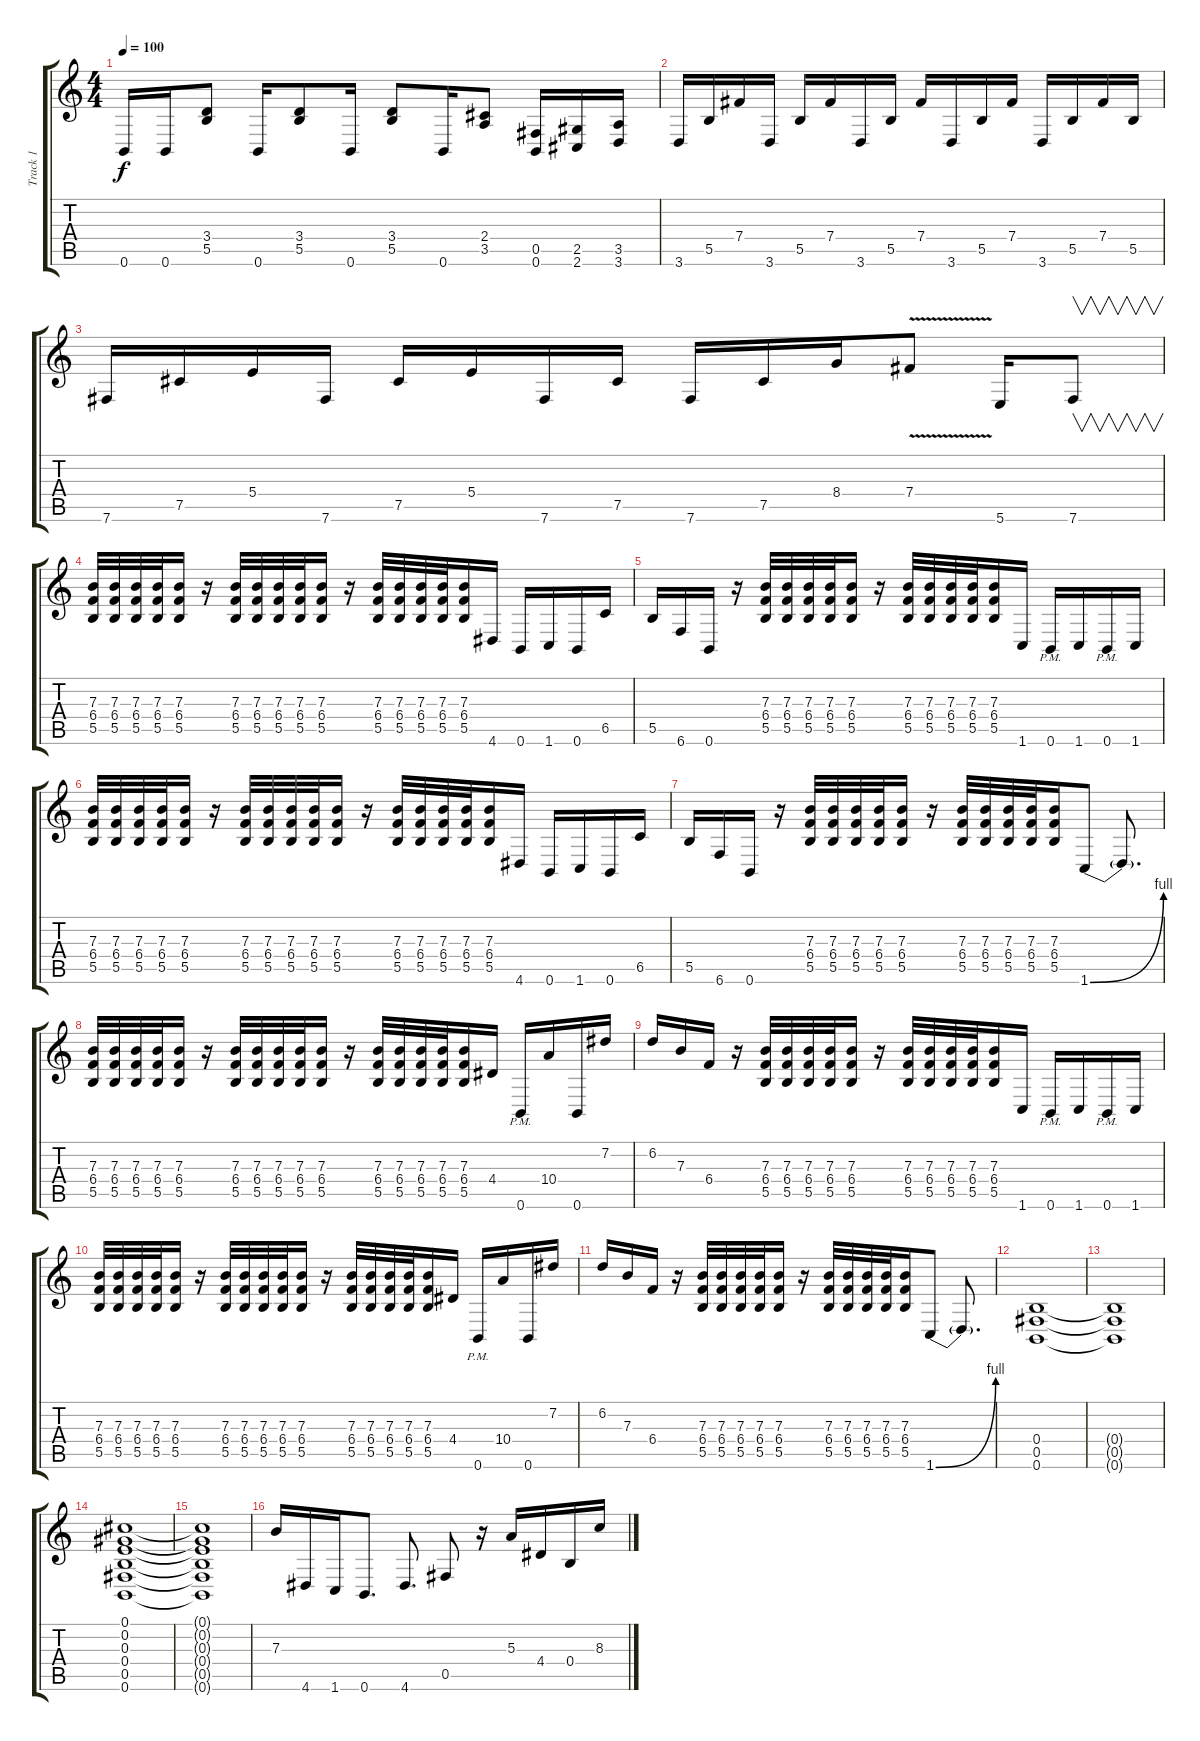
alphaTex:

\track ("Track 1" "Track 1") {instrument distortionguitar}
\staff {score tabs}
\tuning (Db4 Ab3 E3 B2 Gb2 B1) {hide}
\ts (4 4)
\tempo 100
\clef g2
\ks c
0.6.16{dy f} 0.6.16 (3.4 5.5).8 0.6.16 (3.4 5.5).8 0.6.16 (3.4 5.5).8 0.6.16 (2.4 3.5).8 (0.5 0.6).16 (2.5 2.6).16 (3.5 3.6).16 |
3.6.16 5.5.16 7.4.16 3.6.16 5.5.16 7.4.16 3.6.16 5.5.16 7.4.16 3.6.16 5.5.16 7.4.16 3.6.16 5.5.16 7.4.16 5.5.16 |
7.6.16 7.5.16 5.4.16 7.6.16 7.5.16 5.4.16 7.6.16 7.5.16 7.6.16 7.5.16 8.4.16 7.4{v}.8 5.6.16 7.6.8{v} |
(7.3 6.4 5.5).32 (7.3 6.4 5.5).32 (7.3 6.4 5.5).32 (7.3 6.4 5.5).32 (7.3 6.4 5.5).16 r.16 (7.3 6.4 5.5).32 (7.3 6.4 5.5).32 (7.3 6.4 5.5).32 (7.3 6.4 5.5).32 (7.3 6.4 5.5).16 r.16 (7.3 6.4 5.5).32 (7.3 6.4 5.5).32 (7.3 6.4 5.5).32 (7.3 6.4 5.5).32 (7.3 6.4 5.5).16 4.6.16 0.6.16 1.6.16 0.6.16 6.5.16 |
5.5.16 6.6.16 0.6.16 r.16 (7.3 6.4 5.5).32 (7.3 6.4 5.5).32 (7.3 6.4 5.5).32 (7.3 6.4 5.5).32 (7.3 6.4 5.5).16 r.16 (7.3 6.4 5.5).32 (7.3 6.4 5.5).32 (7.3 6.4 5.5).32 (7.3 6.4 5.5).32 (7.3 6.4 5.5).16 1.6.16 0.6{pm}.16 1.6.16 0.6{pm}.16 1.6.16 |
(7.3 6.4 5.5).32 (7.3 6.4 5.5).32 (7.3 6.4 5.5).32 (7.3 6.4 5.5).32 (7.3 6.4 5.5).16 r.16 (7.3 6.4 5.5).32 (7.3 6.4 5.5).32 (7.3 6.4 5.5).32 (7.3 6.4 5.5).32 (7.3 6.4 5.5).16 r.16 (7.3 6.4 5.5).32 (7.3 6.4 5.5).32 (7.3 6.4 5.5).32 (7.3 6.4 5.5).32 (7.3 6.4 5.5).16 4.6.16 0.6.16 1.6.16 0.6.16 6.5.16 |
5.5.16 6.6.16 0.6.16 r.16 (7.3 6.4 5.5).32 (7.3 6.4 5.5).32 (7.3 6.4 5.5).32 (7.3 6.4 5.5).32 (7.3 6.4 5.5).16 r.16 (7.3 6.4 5.5).32 (7.3 6.4 5.5).32 (7.3 6.4 5.5).32 (7.3 6.4 5.5).32 (7.3 6.4 5.5).16 1.6{be (bend 0 0 60 4)}.8 1.6{t}.8{d} |
(7.3 6.4 5.5).32 (7.3 6.4 5.5).32 (7.3 6.4 5.5).32 (7.3 6.4 5.5).32 (7.3 6.4 5.5).16 r.16 (7.3 6.4 5.5).32 (7.3 6.4 5.5).32 (7.3 6.4 5.5).32 (7.3 6.4 5.5).32 (7.3 6.4 5.5).16 r.16 (7.3 6.4 5.5).32 (7.3 6.4 5.5).32 (7.3 6.4 5.5).32 (7.3 6.4 5.5).32 (7.3 6.4 5.5).16 4.4.16 0.6{pm}.16 10.4.16 0.6.16 7.2.16 |
6.2.16 7.3.16 6.4.16 r.16 (7.3 6.4 5.5).32 (7.3 6.4 5.5).32 (7.3 6.4 5.5).32 (7.3 6.4 5.5).32 (7.3 6.4 5.5).16 r.16 (7.3 6.4 5.5).32 (7.3 6.4 5.5).32 (7.3 6.4 5.5).32 (7.3 6.4 5.5).32 (7.3 6.4 5.5).16 1.6.16 0.6{pm}.16 1.6.16 0.6{pm}.16 1.6.16 |
(7.3 6.4 5.5).32 (7.3 6.4 5.5).32 (7.3 6.4 5.5).32 (7.3 6.4 5.5).32 (7.3 6.4 5.5).16 r.16 (7.3 6.4 5.5).32 (7.3 6.4 5.5).32 (7.3 6.4 5.5).32 (7.3 6.4 5.5).32 (7.3 6.4 5.5).16 r.16 (7.3 6.4 5.5).32 (7.3 6.4 5.5).32 (7.3 6.4 5.5).32 (7.3 6.4 5.5).32 (7.3 6.4 5.5).16 4.4.16 0.6{pm}.16 10.4.16 0.6.16 7.2.16 |
6.2.16 7.3.16 6.4.16 r.16 (7.3 6.4 5.5).32 (7.3 6.4 5.5).32 (7.3 6.4 5.5).32 (7.3 6.4 5.5).32 (7.3 6.4 5.5).16 r.16 (7.3 6.4 5.5).32 (7.3 6.4 5.5).32 (7.3 6.4 5.5).32 (7.3 6.4 5.5).32 (7.3 6.4 5.5).16 1.6{be (bend 0 0 60 4)}.8 1.6{t}.8{d} |
(0.4 0.5 0.6).1 |
(0.4{t} 0.5{t} 0.6{t}).1 |
(0.1 0.2 0.3 0.4 0.5 0.6).1 |
(0.1{t} 0.2{t} 0.3{t} 0.4{t} 0.5{t} 0.6{t}).1 |
7.3.16 4.6.16 1.6.16 0.6.8{d} 4.6.8{d} 0.5.8 r.16 5.3.16 4.4.16 0.4.16 8.3.16
